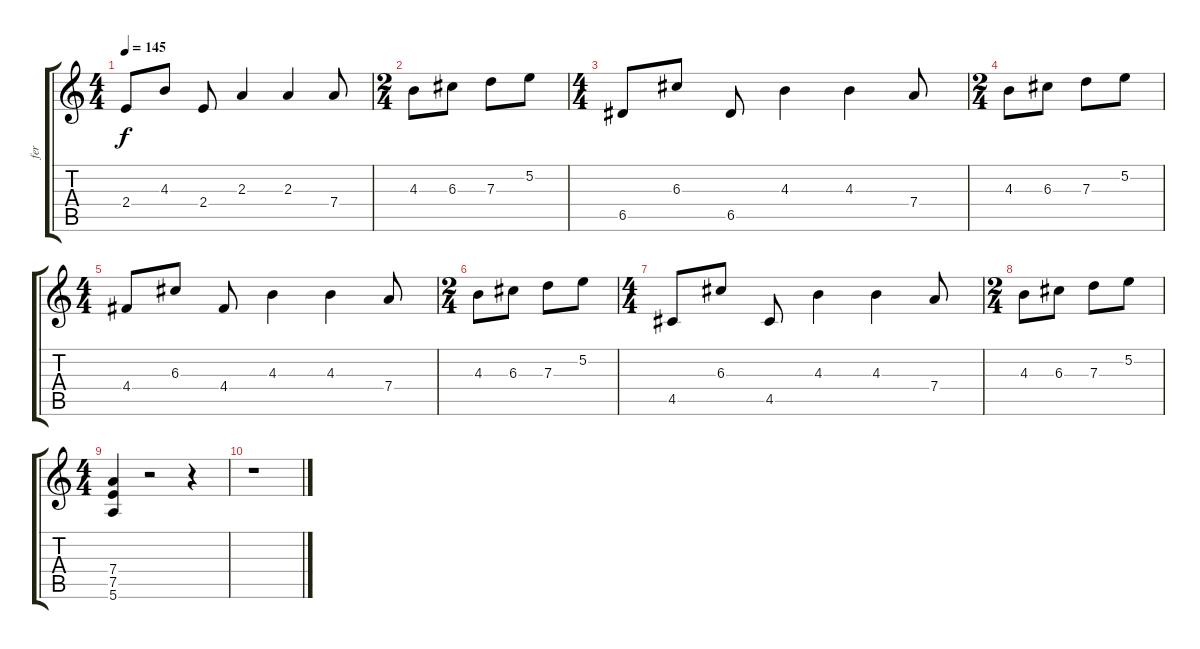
\track ("fer" "fer") {instrument overdrivenguitar}
\staff {score tabs}
\tuning (E4 B3 G3 D3 A2 E2) {hide}
\ts (4 4)
\tempo 145
\clef g2
\ks c
2.4.8{dy f} 4.3.8 2.4.8 2.3.4 2.3.4 7.4.8 |
\ts (2 4)
4.3.8 6.3.8 7.3.8 5.2.8 |
\ts (4 4)
6.5.8 6.3.8 6.5.8 4.3.4 4.3.4 7.4.8 |
\ts (2 4)
4.3.8 6.3.8 7.3.8 5.2.8 |
\ts (4 4)
4.4.8 6.3.8 4.4.8 4.3.4 4.3.4 7.4.8 |
\ts (2 4)
4.3.8 6.3.8 7.3.8 5.2.8 |
\ts (4 4)
4.5.8 6.3.8 4.5.8 4.3.4 4.3.4 7.4.8 |
\ts (2 4)
4.3.8 6.3.8 7.3.8 5.2.8 |
\ts (4 4)
(7.4 7.5 5.6).4 r.2 r.4 |
r.1
